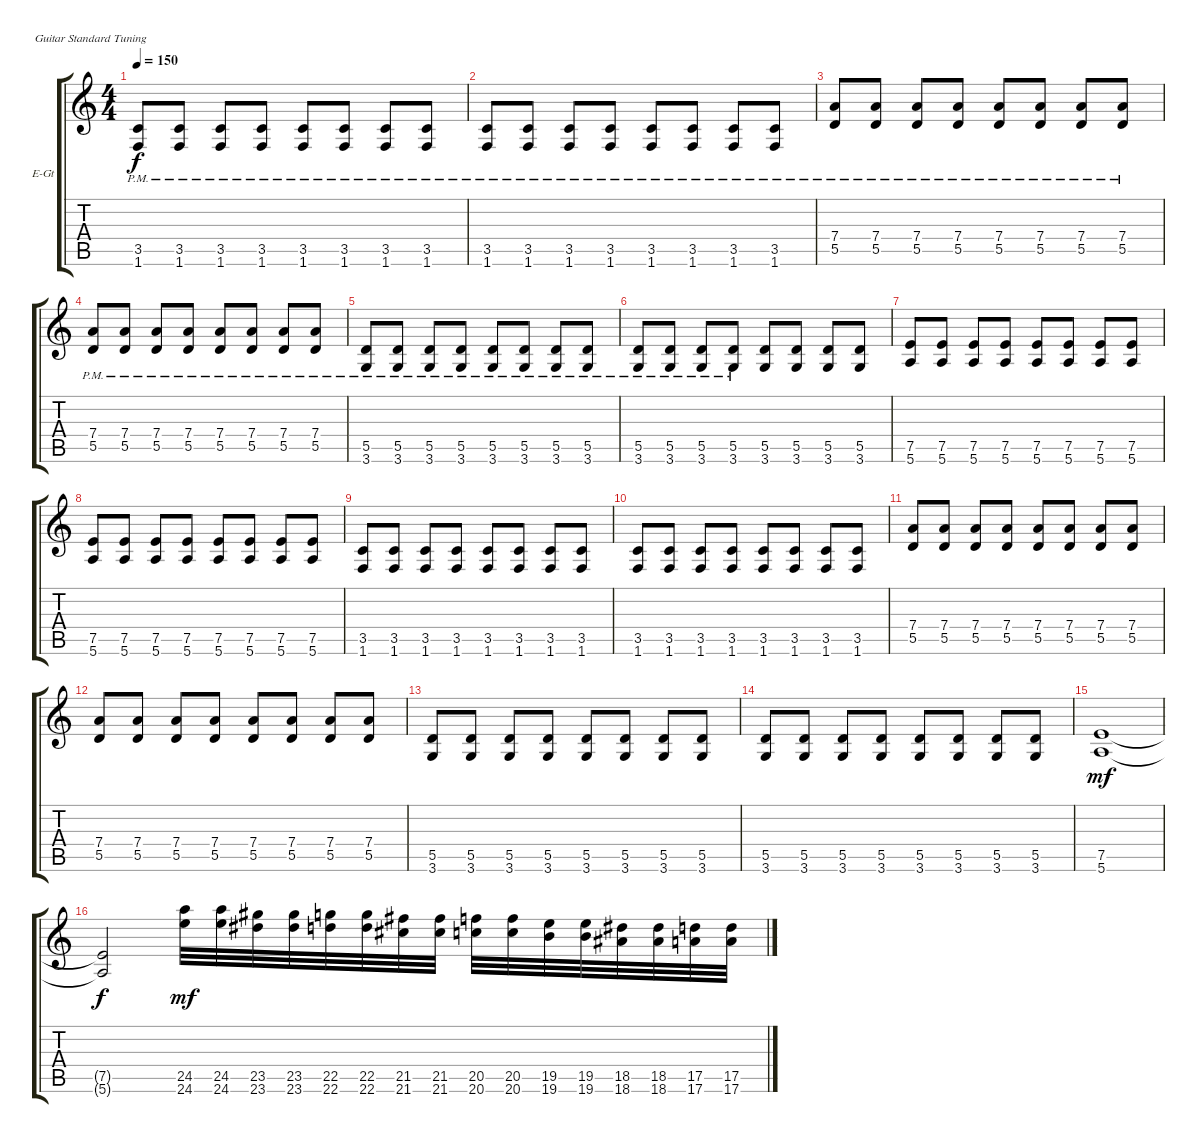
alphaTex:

\bracketExtendMode groupsimilarinstruments
\firstSystemTrackNameOrientation horizontal
\otherSystemsTrackNameOrientation horizontal
\track ("Electric Rhythm Guitar" "E-Gt") {instrument overdrivenguitar}
\staff {score tabs}
\tuning (E4 B3 G3 D3 A2 E2)
\ts (4 4)
\tempo 150
\clef g2
\scale
0.333333
\ks c
(3.5{pm} 1.6{pm}).8{dy f} (3.5{pm} 1.6{pm}).8 (3.5{pm} 1.6{pm}).8 (3.5{pm} 1.6{pm}).8 (3.5{pm} 1.6{pm}).8 (3.5{pm} 1.6{pm}).8 (3.5{pm} 1.6{pm}).8 (3.5{pm} 1.6{pm}).8 |
\scale
0.333333 (3.5{pm} 1.6{pm}).8 (3.5{pm} 1.6{pm}).8 (3.5{pm} 1.6{pm}).8 (3.5{pm} 1.6{pm}).8 (3.5{pm} 1.6{pm}).8 (3.5{pm} 1.6{pm}).8 (3.5{pm} 1.6{pm}).8 (3.5{pm} 1.6{pm}).8 |
\scale
0.333333 (7.4{pm} 5.5{pm}).8 (7.4{pm} 5.5{pm}).8 (7.4{pm} 5.5{pm}).8 (7.4{pm} 5.5{pm}).8 (7.4{pm} 5.5{pm}).8 (7.4{pm} 5.5{pm}).8 (7.4{pm} 5.5{pm}).8 (7.4{pm} 5.5{pm}).8 |
\scale
0.333333 (7.4{pm} 5.5{pm}).8 (7.4{pm} 5.5{pm}).8 (7.4{pm} 5.5{pm}).8 (7.4{pm} 5.5{pm}).8 (7.4{pm} 5.5{pm}).8 (7.4{pm} 5.5{pm}).8 (7.4{pm} 5.5{pm}).8 (7.4{pm} 5.5{pm}).8 |
\scale
0.333333 (5.5{pm} 3.6{pm}).8 (5.5{pm} 3.6{pm}).8 (5.5{pm} 3.6{pm}).8 (5.5{pm} 3.6{pm}).8 (5.5{pm} 3.6{pm}).8 (5.5{pm} 3.6{pm}).8 (5.5{pm} 3.6{pm}).8 (5.5{pm} 3.6{pm}).8 |
\scale
0.333333 (5.5{pm} 3.6{pm}).8 (5.5{pm} 3.6{pm}).8 (5.5{pm} 3.6{pm}).8 (5.5{pm} 3.6{pm}).8 (5.5 3.6).8 (5.5 3.6).8 (5.5 3.6).8 (5.5 3.6).8 |
\scale
0.333333 (7.5 5.6).8 (7.5 5.6).8 (7.5 5.6).8 (7.5 5.6).8 (7.5 5.6).8 (7.5 5.6).8 (7.5 5.6).8 (7.5 5.6).8 |
\scale
0.333333 (7.5 5.6).8 (7.5 5.6).8 (7.5 5.6).8 (7.5 5.6).8 (7.5 5.6).8 (7.5 5.6).8 (7.5 5.6).8 (7.5 5.6).8 |
\scale
0.333333 (3.5 1.6).8 (3.5 1.6).8 (3.5 1.6).8 (3.5 1.6).8 (3.5 1.6).8 (3.5 1.6).8 (3.5 1.6).8 (3.5 1.6).8 |
\scale
0.333333 (3.5 1.6).8 (3.5 1.6).8 (3.5 1.6).8 (3.5 1.6).8 (3.5 1.6).8 (3.5 1.6).8 (3.5 1.6).8 (3.5 1.6).8 |
\scale
0.333333 (7.4 5.5).8 (7.4 5.5).8 (7.4 5.5).8 (7.4 5.5).8 (7.4 5.5).8 (7.4 5.5).8 (7.4 5.5).8 (7.4 5.5).8 |
\scale
0.333333 (7.4 5.5).8 (7.4 5.5).8 (7.4 5.5).8 (7.4 5.5).8 (7.4 5.5).8 (7.4 5.5).8 (7.4 5.5).8 (7.4 5.5).8 |
\scale
0.333333 (5.5 3.6).8 (5.5 3.6).8 (5.5 3.6).8 (5.5 3.6).8 (5.5 3.6).8 (5.5 3.6).8 (5.5 3.6).8 (5.5 3.6).8 |
\scale
0.333333 (5.5 3.6).8 (5.5 3.6).8 (5.5 3.6).8 (5.5 3.6).8 (5.5 3.6).8 (5.5 3.6).8 (5.5 3.6).8 (5.5 3.6).8 |
\scale
0.333333 (7.5 5.6).1{dy mf} |
\scale
0.333333 (7.5{t} 5.6{t}).2{dy f} (24.5 24.6).32{dy mf} (24.5 24.6).32 (23.5 23.6).32 (23.5 23.6).32 (22.5 22.6).32 (22.5 22.6).32 (21.5 21.6).32 (21.5 21.6).32 (20.5 20.6).32 (20.5 20.6).32 (19.5 19.6).32 (19.5 19.6).32 (18.5 18.6).32 (18.5 18.6).32 (17.5 17.6).32 (17.5 17.6).32
